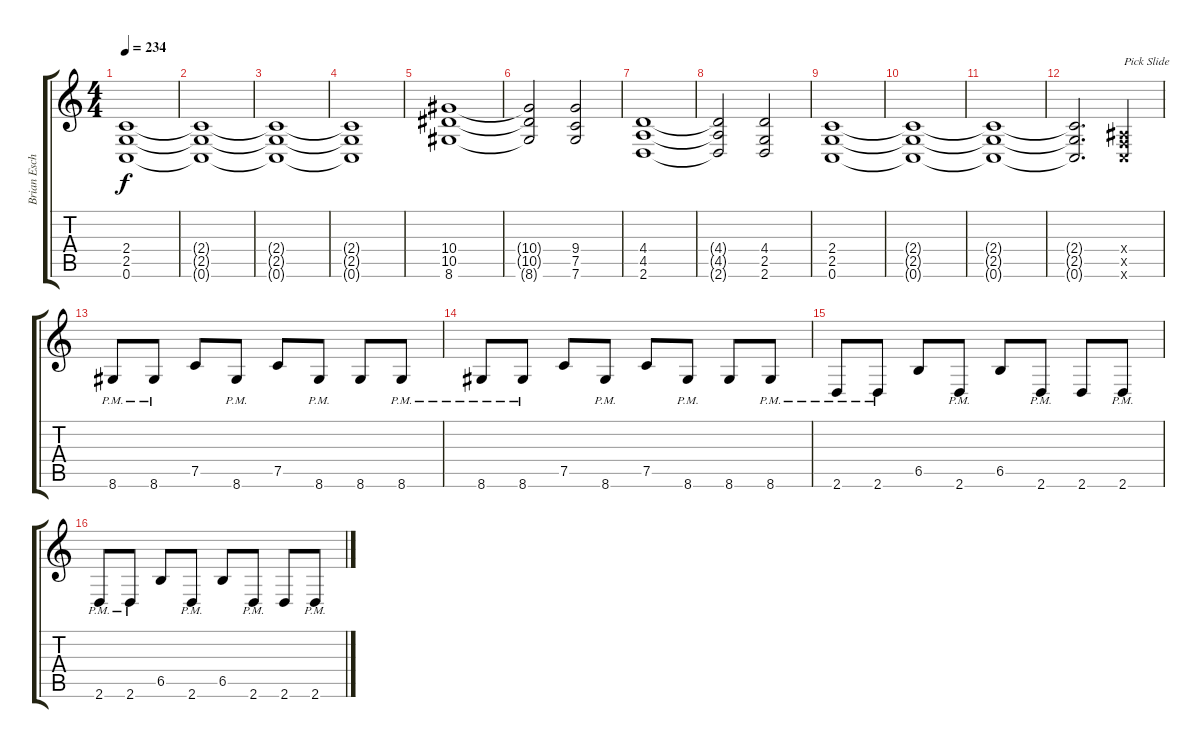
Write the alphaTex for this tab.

\track ("Brian Eschbach (Rhythm Guitar)" "Brian Esch") {instrument distortionguitar}
\staff {score tabs}
\tuning (C4 G3 Eb3 Bb2 F2 C2) {hide}
\ts (4 4)
\tempo 234
\clef g2
\ks c
(2.4 2.5 0.6).1{dy f} |
(2.4{t} 2.5{t} 0.6{t}).1 |
(2.4{t} 2.5{t} 0.6{t}).1 |
(2.4{t} 2.5{t} 0.6{t}).1 |
(10.4 10.5 8.6).1 |
(10.4{t} 10.5{t} 8.6{t}).2 (9.4 7.5 7.6).2 |
(4.4 4.5 2.6).1 |
(4.4{t} 4.5{t} 2.6{t}).2 (4.4 2.5 2.6).2 |
(2.4 2.5 0.6).1 |
(2.4{t} 2.5{t} 0.6{t}).1 |
(2.4{t} 2.5{t} 0.6{t}).1 |
(2.4{t} 2.5{t} 0.6{t}).2{d} (0.4{x} 0.5{x} 0.6{x}).4{txt "Pick Slide"} |
8.6{pm}.8 8.6{pm}.8 7.5.8 8.6{pm}.8 7.5.8 8.6{pm}.8 8.6.8 8.6{pm}.8 |
8.6{pm}.8 8.6{pm}.8 7.5.8 8.6{pm}.8 7.5.8 8.6{pm}.8 8.6.8 8.6{pm}.8 |
2.6{pm}.8 2.6{pm}.8 6.5.8 2.6{pm}.8 6.5.8 2.6{pm}.8 2.6.8 2.6{pm}.8 |
2.6{pm}.8 2.6{pm}.8 6.5.8 2.6{pm}.8 6.5.8 2.6{pm}.8 2.6.8 2.6{pm}.8
